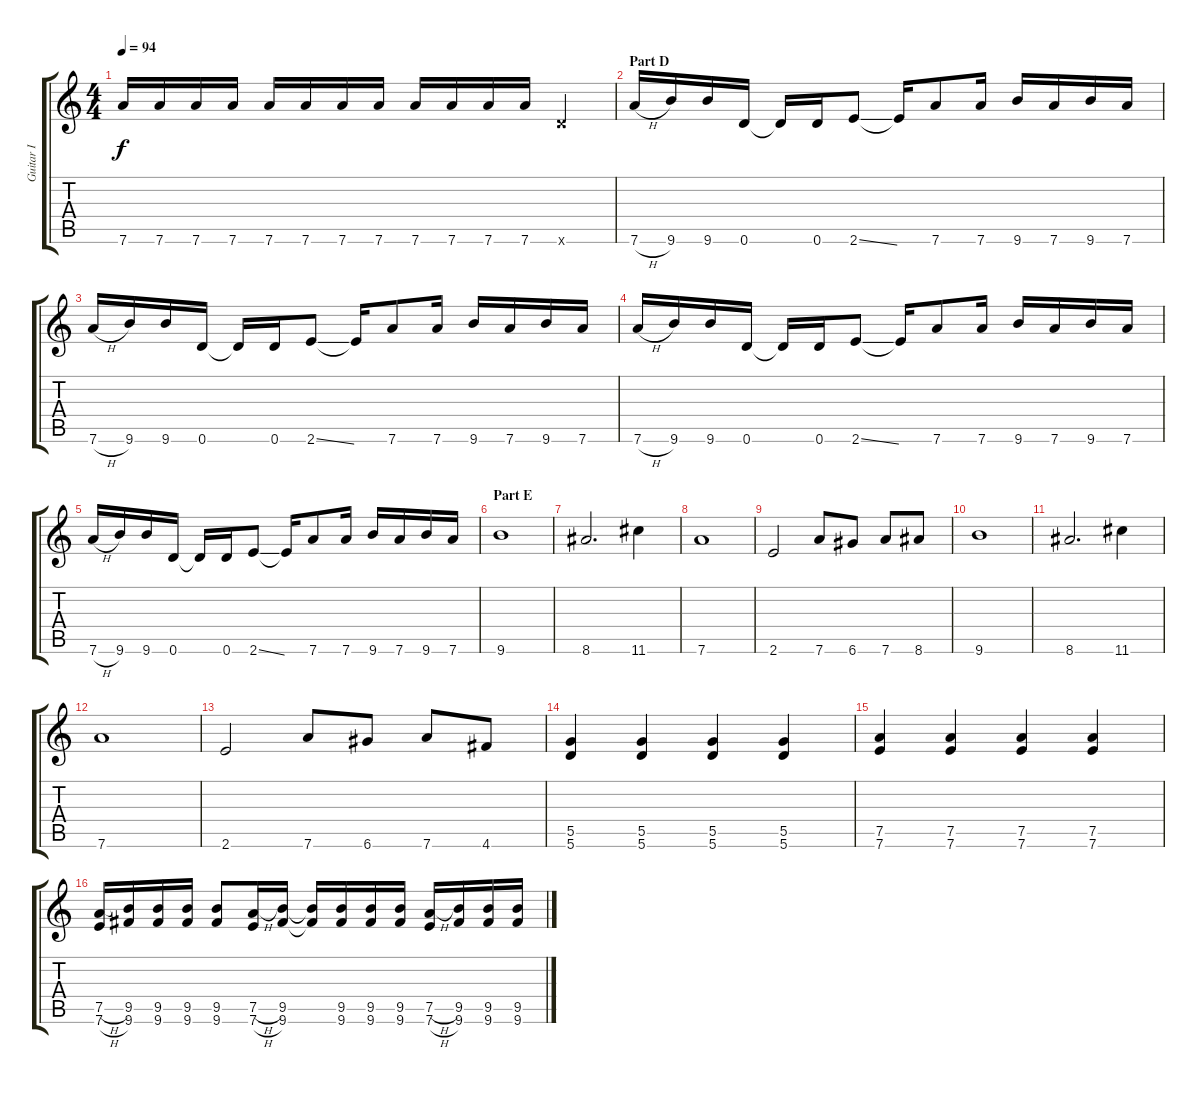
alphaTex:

\track ("Guitar I" "Guitar I") {instrument distortionguitar}
\staff {score tabs}
\tuning (E4 B3 G3 D3 A2 D3) {hide}
\ts (4 4)
\tempo 94
\clef g2
\ks c
7.6.16{dy f} 7.6.16 7.6.16 7.6.16 7.6.16 7.6.16 7.6.16 7.6.16 7.6.16 7.6.16 7.6.16 7.6.16 0.6{x}.4 |
\section ("" "Part D")
7.6{h}.16 9.6.16 9.6.16 0.6.16 0.6{t}.16 0.6.16 2.6{ss}.8 2.6{t}.16 7.6.8 7.6.16 9.6.16 7.6.16 9.6.16 7.6.16 |
7.6{h}.16 9.6.16 9.6.16 0.6.16 0.6{t}.16 0.6.16 2.6{ss}.8 2.6{t}.16 7.6.8 7.6.16 9.6.16 7.6.16 9.6.16 7.6.16 |
7.6{h}.16 9.6.16 9.6.16 0.6.16 0.6{t}.16 0.6.16 2.6{ss}.8 2.6{t}.16 7.6.8 7.6.16 9.6.16 7.6.16 9.6.16 7.6.16 |
7.6{h}.16 9.6.16 9.6.16 0.6.16 0.6{t}.16 0.6.16 2.6{ss}.8 2.6{t}.16 7.6.8 7.6.16 9.6.16 7.6.16 9.6.16 7.6.16 |
\section ("" "Part E")
9.6.1 |
8.6.2{d} 11.6.4 |
7.6.1 |
2.6.2 7.6.8 6.6.8 7.6.8 8.6.8 |
9.6.1 |
8.6.2{d} 11.6.4 |
7.6.1 |
2.6.2 7.6.8 6.6.8 7.6.8 4.6.8 |
(5.5 5.6).4 (5.5 5.6).4 (5.5 5.6).4 (5.5 5.6).4 |
(7.5 7.6).4 (7.5 7.6).4 (7.5 7.6).4 (7.5 7.6).4 |
(7.5{h} 7.6{h}).16 (9.5 9.6).16 (9.5 9.6).16 (9.5 9.6).16 (9.5 9.6).8 (7.5{h} 7.6{h}).16 (9.5 9.6).16 (9.5{t} 9.6{t}).16 (9.5 9.6).16 (9.5 9.6).16 (9.5 9.6).16 (7.5{h} 7.6{h}).16 (9.5 9.6).16 (9.5 9.6).16 (9.5 9.6).16
